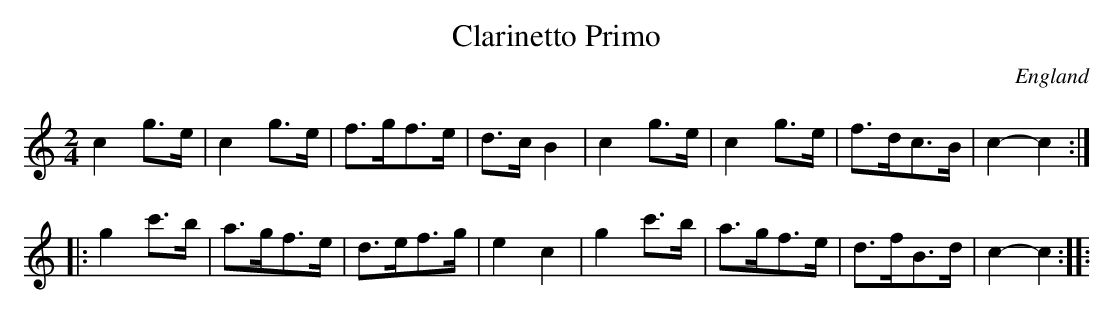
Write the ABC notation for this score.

X:1
T:Clarinetto Primo
L:1/8
M:2/4
O:England
K:C
c2g>e  | c2g>e  | f>gf>e | d>c B2 | c2g>e  | c2g>e  | f>dc>B | c2-c2 ::
g2c'>b | a>gf>e | d>ef>g | e2c2   | g2c'>b | a>gf>e | d>fB>d | c2-c2::
